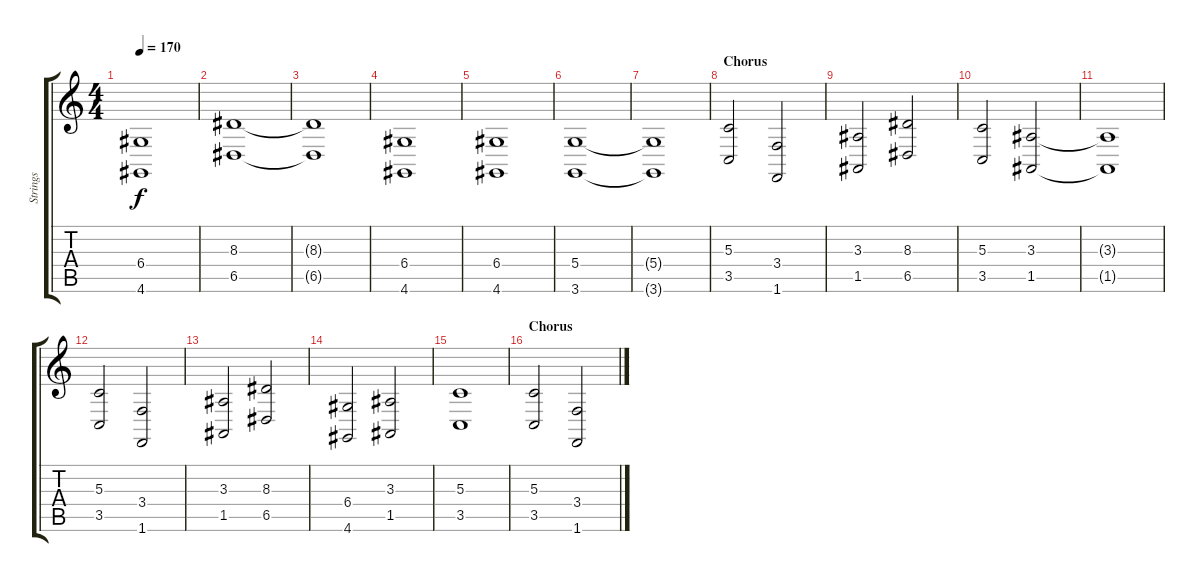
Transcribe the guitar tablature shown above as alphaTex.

\track ("Strings" "Strings") {instrument stringensemble1}
\staff {score tabs}
\tuning (E4 B3 G3 D3 A2 E2) {hide}
\ts (4 4)
\tempo 170
\clef g2
\ks c
(6.4 4.6).1{dy f} |
(8.3 6.5).1 |
(8.3{t} 6.5{t}).1 |
(6.4 4.6).1 |
(6.4 4.6).1 |
(5.4 3.6).1 |
(5.4{t} 3.6{t}).1 |
\section ("" "Chorus")
(5.3 3.5).2 (3.4 1.6).2 |
(3.3 1.5).2 (8.3 6.5).2 |
(5.3 3.5).2 (3.3 1.5).2 |
(3.3{t} 1.5{t}).1 |
(5.3 3.5).2 (3.4 1.6).2 |
(3.3 1.5).2 (8.3 6.5).2 |
(6.4 4.6).2 (3.3 1.5).2 |
(5.3 3.5).1 |
\section ("" "Chorus")
(5.3 3.5).2 (3.4 1.6).2
